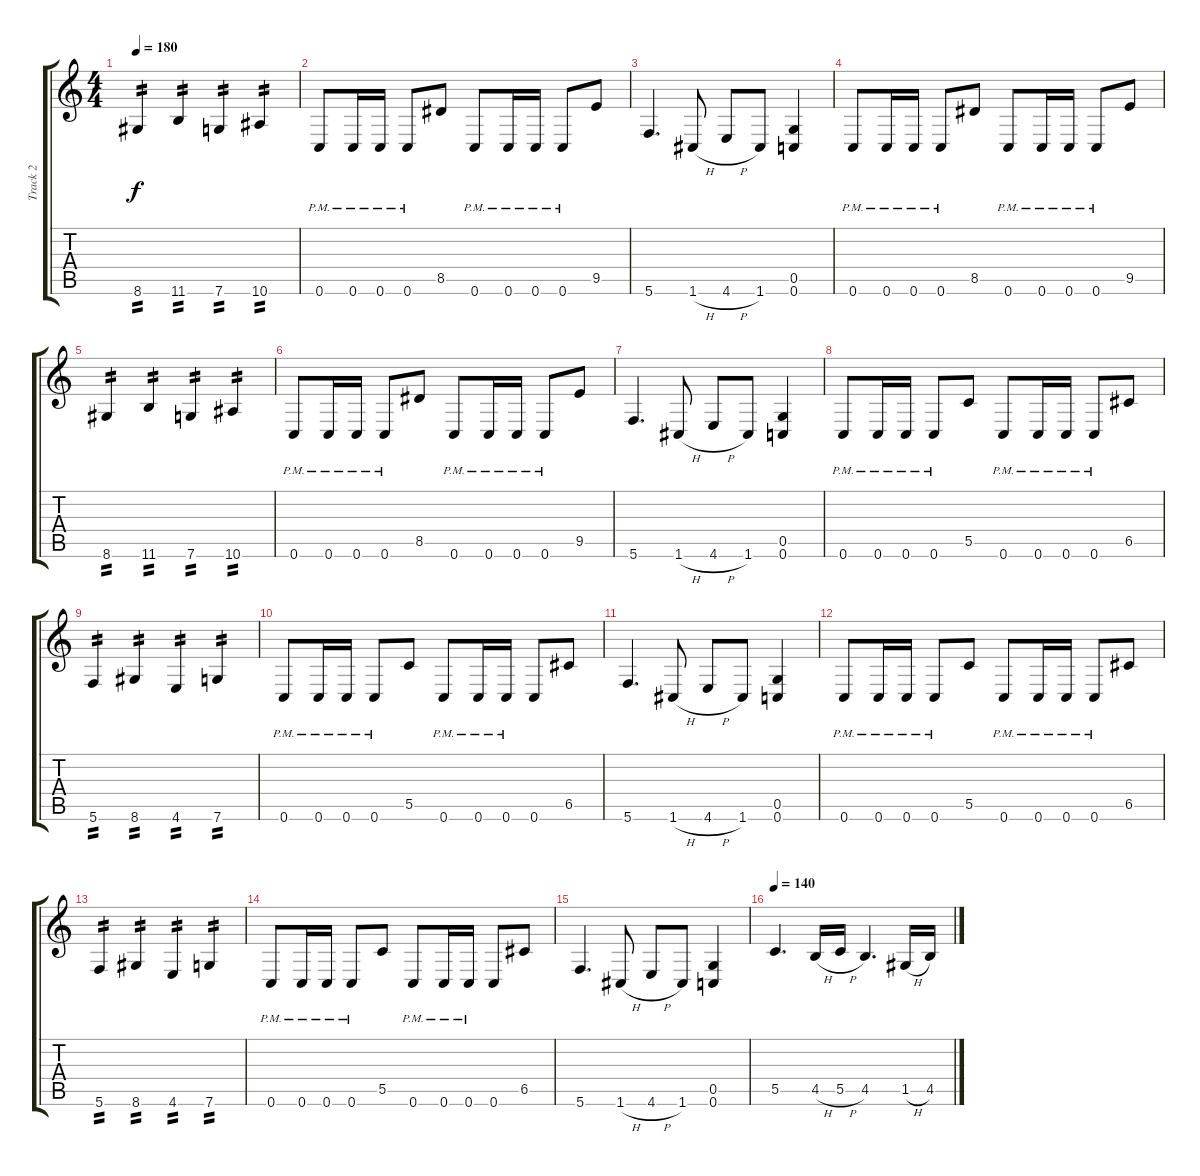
\track ("Track 2" "Track 2") {instrument overdrivenguitar}
\staff {score tabs}
\tuning (D4 A3 F3 C3 G2 C2) {hide}
\ts (4 4)
\tempo 180
\clef g2
\ks c
8.6.4{tp 2 dy f} 11.6.4{tp 2} 7.6.4{tp 2} 10.6.4{tp 2} |
0.6{pm}.8 0.6{pm}.16 0.6{pm}.16 0.6{pm}.8 8.5.8 0.6{pm}.8 0.6{pm}.16 0.6{pm}.16 0.6{pm}.8 9.5.8 |
5.6.4{d} 1.6{h}.8 4.6{h}.8 1.6.8 (0.5 0.6).4 |
0.6{pm}.8 0.6{pm}.16 0.6{pm}.16 0.6{pm}.8 8.5.8 0.6{pm}.8 0.6{pm}.16 0.6{pm}.16 0.6{pm}.8 9.5.8 |
8.6.4{tp 2} 11.6.4{tp 2} 7.6.4{tp 2} 10.6.4{tp 2} |
0.6{pm}.8 0.6{pm}.16 0.6{pm}.16 0.6{pm}.8 8.5.8 0.6{pm}.8 0.6{pm}.16 0.6{pm}.16 0.6{pm}.8 9.5.8 |
5.6.4{d} 1.6{h}.8 4.6{h}.8 1.6.8 (0.5 0.6).4 |
0.6{pm}.8 0.6{pm}.16 0.6{pm}.16 0.6{pm}.8 5.5.8 0.6{pm}.8 0.6{pm}.16 0.6{pm}.16 0.6{pm}.8 6.5.8 |
5.6.4{tp 2} 8.6.4{tp 2} 4.6.4{tp 2} 7.6.4{tp 2} |
0.6{pm}.8 0.6{pm}.16 0.6{pm}.16 0.6{pm}.8 5.5.8 0.6{pm}.8 0.6{pm}.16 0.6{pm}.16 0.6.8 6.5.8 |
5.6.4{d} 1.6{h}.8 4.6{h}.8 1.6.8 (0.5 0.6).4 |
0.6{pm}.8 0.6{pm}.16 0.6{pm}.16 0.6{pm}.8 5.5.8 0.6{pm}.8 0.6{pm}.16 0.6{pm}.16 0.6{pm}.8 6.5.8 |
5.6.4{tp 2} 8.6.4{tp 2} 4.6.4{tp 2} 7.6.4{tp 2} |
0.6{pm}.8 0.6{pm}.16 0.6{pm}.16 0.6{pm}.8 5.5.8 0.6{pm}.8 0.6{pm}.16 0.6{pm}.16 0.6.8 6.5.8 |
5.6.4{d} 1.6{h}.8 4.6{h}.8 1.6.8 (0.5 0.6).4 |
\tempo 140
5.5.4{d} 4.5{h}.16 5.5{h}.16 4.5.4{d} 1.5{h}.16 4.5{h}.16
